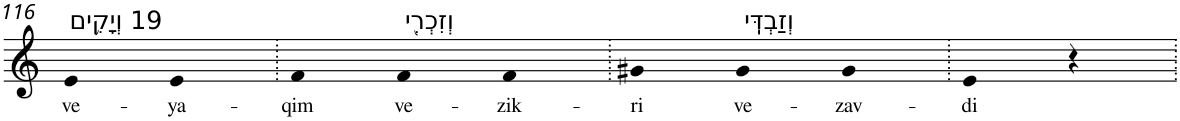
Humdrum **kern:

**kern	**text
*part1	*part1
*staff1	*staff1
*I"Piano	*
*I'Pno	*
!!LO:PB:g=z
*clefG2	*
*k[]	*
=116	=116
!LO:TX:a:t=19 וְיָקִ֥ים	!
!	!LO:LY:b
4e	ve-
!	!LO:LY:b
4e	-ya-
=117.	=117.
!	!LO:LY:b
4f	-qim
!LO:TX:a:t=וְזִכְרִ֖י	!
!	!LO:LY:b
4f	ve-
!	!LO:LY:b
4f	-zik-
=118.	=118.
!	!LO:LY:b
4g#X	-ri
!LO:TX:a:t=וְזַבְדִּֽי	!
!	!LO:LY:b
4g#	ve-
!	!LO:LY:b
4g#	-zav-
=119.	=119.
!	!LO:LY:b
4e	-di
4r	.
=.	=.
*-	*-
